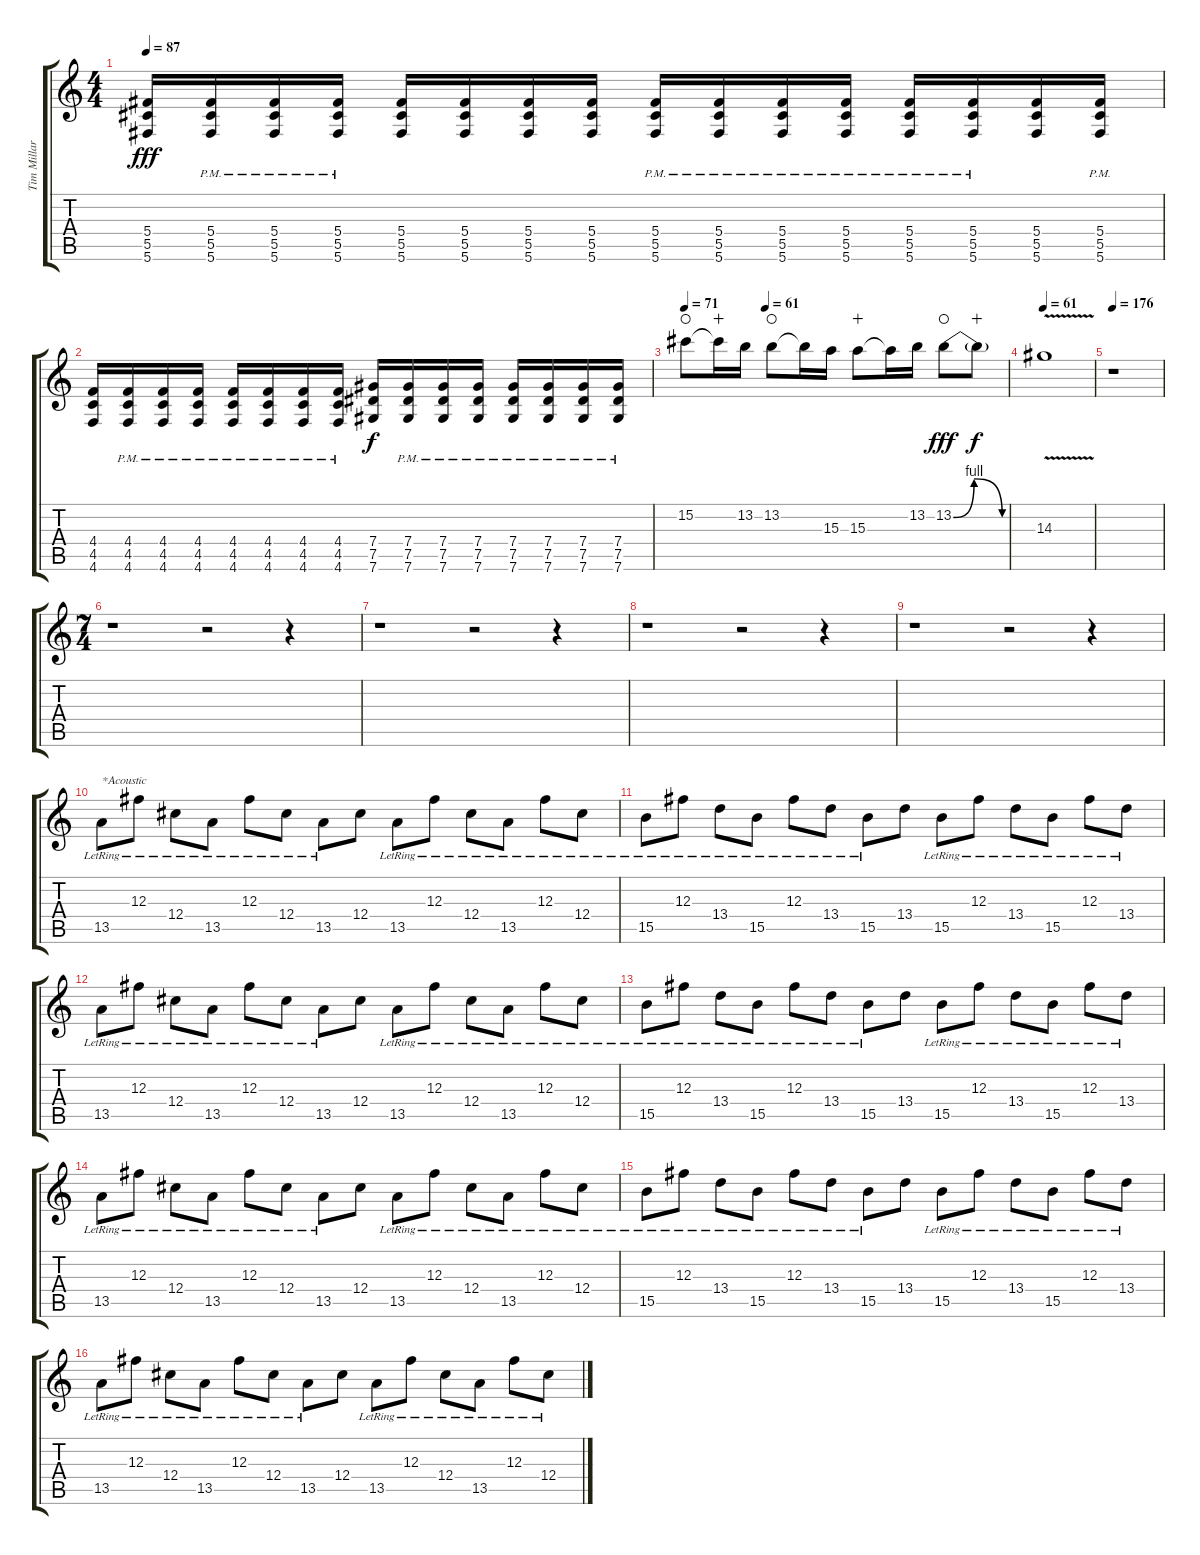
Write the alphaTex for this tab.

\track ("Tim Millar" "Tim Millar") {instrument distortionguitar}
\staff {score tabs}
\tuning (Eb4 Bb3 Gb3 Db3 Ab2 Db2) {hide}
\ts (4 4)
\tempo 87
\clef g2
\ks c
(5.4 5.5 5.6).16{dy fff} (5.4{pm} 5.5{pm} 5.6{pm}).16 (5.4{pm} 5.5{pm} 5.6{pm}).16 (5.4{pm} 5.5{pm} 5.6{pm}).16 (5.4 5.5 5.6).16 (5.4 5.5 5.6).16 (5.4 5.5 5.6).16 (5.4 5.5 5.6).16 (5.4{pm} 5.5{pm} 5.6{pm}).16 (5.4{pm} 5.5{pm} 5.6{pm}).16 (5.4{pm} 5.5{pm} 5.6{pm}).16 (5.4{pm} 5.5{pm} 5.6{pm}).16 (5.4{pm} 5.5{pm} 5.6{pm}).16 (5.4{pm} 5.5{pm} 5.6{pm}).16 (5.4 5.5 5.6).16 (5.4{pm} 5.5{pm} 5.6{pm}).16 |
(4.4 4.5 4.6).16 (4.4{pm} 4.5{pm} 4.6{pm}).16 (4.4{pm} 4.5{pm} 4.6{pm}).16 (4.4{pm} 4.5{pm} 4.6{pm}).16 (4.4{pm} 4.5{pm} 4.6{pm}).16 (4.4{pm} 4.5{pm} 4.6{pm}).16 (4.4{pm} 4.5{pm} 4.6{pm}).16 (4.4{pm} 4.5{pm} 4.6{pm}).16 (7.4 7.5 7.6).16{dy f} (7.4{pm} 7.5{pm} 7.6{pm}).16 (7.4{pm} 7.5{pm} 7.6{pm}).16 (7.4{pm} 7.5{pm} 7.6{pm}).16 (7.4{pm} 7.5{pm} 7.6{pm}).16 (7.4{pm} 7.5{pm} 7.6{pm}).16 (7.4{pm} 7.5{pm} 7.6{pm}).16 (7.4{pm} 7.5{pm} 7.6{pm}).16 |
\tempo 71
\tempo (61 0.25)
15.2.8{waho} 15.2{t}.16{wahc} 13.2.16 13.2.8{waho} 13.2{t}.16 15.3.16 15.3.8{wahc} 15.3{t}.16 13.2.16 13.2{be (custom 0 0 22 4 52 0 60 0)}.8{dy fff waho} 13.2{t}.8{dy f wahc} |
\tempo 61
14.3{v}.1 |
\tempo 176
r.1 |
\ts (7 4)
r.1 r.2 r.4 |
r.1 r.2 r.4 |
r.1 r.2 r.4 |
r.1 r.2 r.4 |
13.5{lr}.8{txt "*Acoustic" volume 8 instrument acousticguitarsteel} 12.3{lr}.8 12.4{lr}.8 13.5{lr}.8 12.3{lr}.8 12.4{lr}.8 13.5{lr}.8 12.4.8 13.5{lr}.8 12.3{lr}.8 12.4{lr}.8 13.5{lr}.8 12.3{lr}.8 12.4{lr}.8 |
15.5{lr}.8 12.3{lr}.8 13.4{lr}.8 15.5{lr}.8 12.3{lr}.8 13.4{lr}.8 15.5{lr}.8 13.4.8 15.5{lr}.8 12.3{lr}.8 13.4{lr}.8 15.5{lr}.8 12.3{lr}.8 13.4{lr}.8 |
13.5{lr}.8 12.3{lr}.8 12.4{lr}.8 13.5{lr}.8 12.3{lr}.8 12.4{lr}.8 13.5{lr}.8 12.4.8 13.5{lr}.8 12.3{lr}.8 12.4{lr}.8 13.5{lr}.8 12.3{lr}.8 12.4{lr}.8 |
15.5{lr}.8 12.3{lr}.8 13.4{lr}.8 15.5{lr}.8 12.3{lr}.8 13.4{lr}.8 15.5{lr}.8 13.4.8 15.5{lr}.8 12.3{lr}.8 13.4{lr}.8 15.5{lr}.8 12.3{lr}.8 13.4{lr}.8 |
13.5{lr}.8 12.3{lr}.8 12.4{lr}.8 13.5{lr}.8 12.3{lr}.8 12.4{lr}.8 13.5{lr}.8 12.4.8 13.5{lr}.8 12.3{lr}.8 12.4{lr}.8 13.5{lr}.8 12.3{lr}.8 12.4{lr}.8 |
15.5{lr}.8 12.3{lr}.8 13.4{lr}.8 15.5{lr}.8 12.3{lr}.8 13.4{lr}.8 15.5{lr}.8 13.4.8 15.5{lr}.8 12.3{lr}.8 13.4{lr}.8 15.5{lr}.8 12.3{lr}.8 13.4{lr}.8 |
13.5{lr}.8 12.3{lr}.8 12.4{lr}.8 13.5{lr}.8 12.3{lr}.8 12.4{lr}.8 13.5{lr}.8 12.4.8 13.5{lr}.8 12.3{lr}.8 12.4{lr}.8 13.5{lr}.8 12.3{lr}.8 12.4{lr}.8
